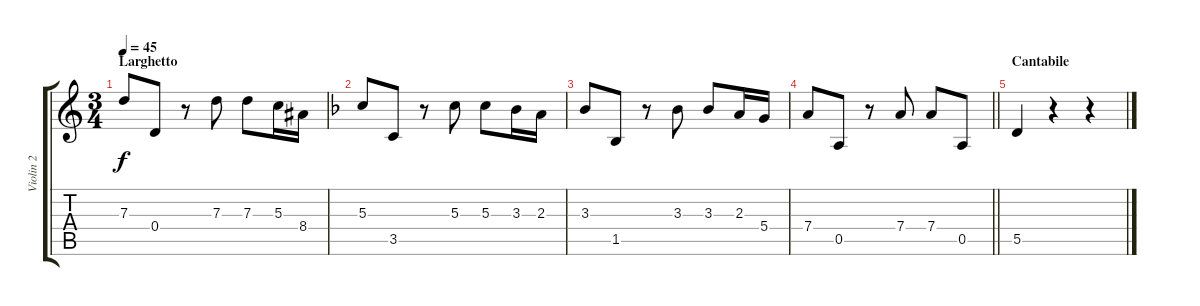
\track ("Violin 2" "Violin 2") {instrument overdrivenguitar}
\staff {score tabs}
\tuning (E4 B3 G3 D3 A2 E2) {hide}
\ts (3 4)
\section ("" "Larghetto")
\tempo 45
\clef g2
\ks c
7.3.8{dy f instrument overdrivenguitar} 0.4.8 r.8 7.3.8 7.3.8 5.3.16 8.4.16 |
\ks dminor
5.3.8 3.5.8 r.8 5.3.8 5.3.8 3.3.16 2.3.16 |
3.3.8 1.5.8 r.8 3.3.8 3.3.8 2.3.16 5.4.16 |
\barLineRight lightlight
7.4.8 0.5.8 r.8 7.4.8 7.4.8 0.5.8 |
\section ("" "Cantabile")
5.5.4 r.4 r.4
